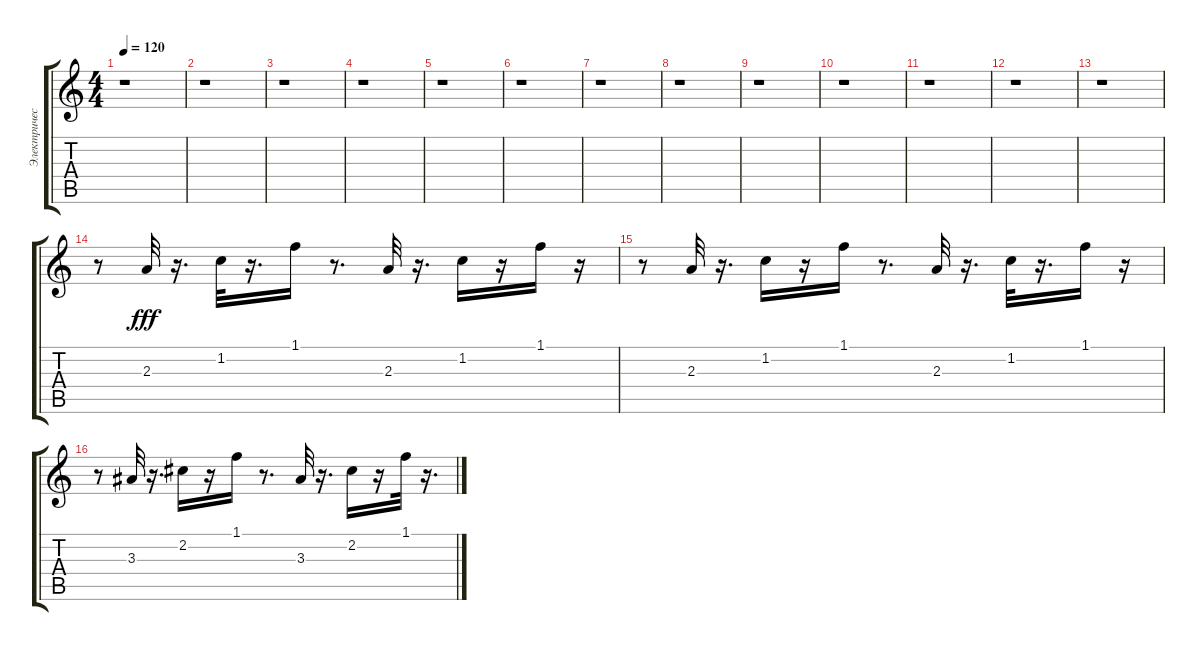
\track ("Электрическая Гитара (п" "Электричес") {instrument electricguitarmuted}
\staff {score tabs}
\tuning (E4 B3 G3 D3 A2 E2) {hide}
\ts (4 4)
\tempo 120
\clef g2
\ks c
r.1{dy fff} |
r.1 |
r.1 |
r.1 |
r.1 |
r.1 |
r.1 |
r.1 |
r.1 |
r.1 |
r.1 |
r.1 |
r.1 |
r.8 2.3.32 r.16{d} 1.2.32 r.16{d} 1.1.16 r.8{d} 2.3.32 r.16{d} 1.2.16 r.16 1.1.16 r.16 |
r.8 2.3.32 r.16{d} 1.2.16 r.16 1.1.16 r.8{d} 2.3.32 r.16{d} 1.2.32 r.16{d} 1.1.16 r.16 |
r.8 3.3.32 r.16{d} 2.2.16 r.16 1.1.16 r.8{d} 3.3.32 r.16{d} 2.2.16 r.16 1.1.32 r.16{d}
